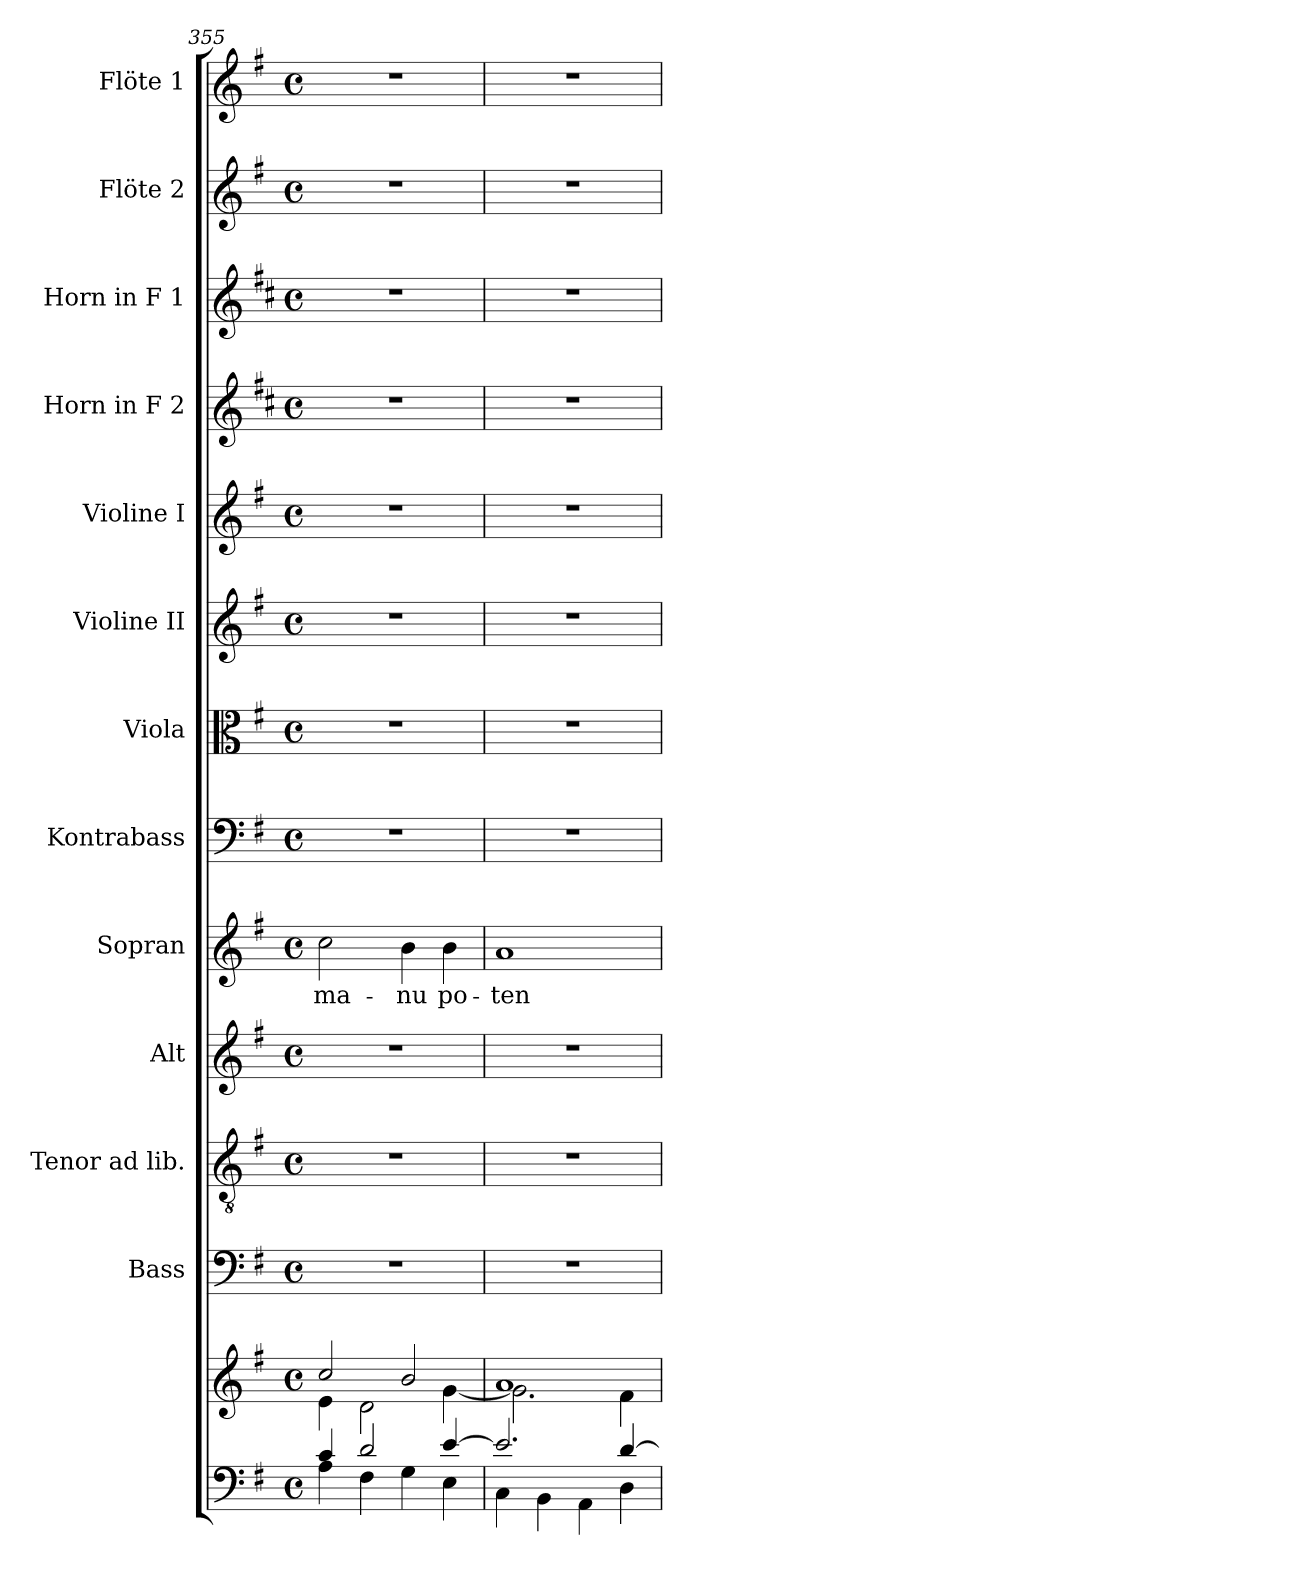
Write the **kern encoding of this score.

**kern	**kern	**kern	**kern	**kern	**kern	**text	**kern	**kern	**kern	**kern	**kern	**kern	**kern	**kern
*part13	*part13	*part12	*part11	*part10	*part9	*part9	*part8	*part7	*part6	*part5	*part4	*part3	*part2	*part1
*staff14	*staff13	*staff12	*staff11	*staff10	*staff9	*staff9	*staff8	*staff7	*staff6	*staff5	*staff4	*staff3	*staff2	*staff1
*	*	*I"Bass	*I"Tenor ad lib.	*I"Alt	*I"Sopran	*	*I"Kontrabass	*I"Viola	*I"Violine II	*I"Violine I	*I"Horn in F 2	*I"Horn in F 1	*I"Flöte 2	*I"Flöte 1
*	*	*I'B.	*I'T.	*I'A.	*I'S.	*	*I'Kb.	*I'Vla.	*I'Vl. II	*I'Vl. I	*	*	*I'Fl. 2	*I'Fl. 1
*clefF4	*clefG2	*clefF4	*clefGv2	*clefG2	*clefG2	*	*clefF4	*clefC3	*clefG2	*clefG2	*clefG2	*clefG2	*clefG2	*clefG2
*	*	*	*	*	*	*	*ITrd7c12	*	*	*	*ITrd4c7	*ITrd4c7	*	*
*k[f#]	*k[f#]	*k[f#]	*k[f#]	*k[f#]	*k[f#]	*	*k[f#]	*k[f#]	*k[f#]	*k[f#]	*k[f#]	*k[f#]	*k[f#]	*k[f#]
*G:	*G:	*G:	*G:	*G:	*G:	*	*G:	*G:	*G:	*G:	*G:	*G:	*G:	*G:
*M4/4	*M4/4	*M4/4	*M4/4	*M4/4	*M4/4	*	*M4/4	*M4/4	*M4/4	*M4/4	*M4/4	*M4/4	*M4/4	*M4/4
*met(c)	*met(c)	*met(c)	*met(c)	*met(c)	*met(c)	*	*met(c)	*met(c)	*met(c)	*met(c)	*met(c)	*met(c)	*met(c)	*met(c)
=355	=355	=355	=355	=355	=355	=355	=355	=355	=355	=355	=355	=355	=355	=355
*^	*^	*	*	*	*	*	*	*	*	*	*	*	*	*
!	!	!	!	!	!	!	!	!LO:LY:b	!	!	!	!	!	!	!	!
4c/	4A\	2cc/	4e\	1r	1r	1r	2cc\	ma-	1r	1r	1r	1r	1r	1r	1r	1r
2d/	4F#\	.	2d\	.	.	.	.	.	.	.	.	.	.	.	.	.
!	!	!	!	!	!	!	!	!LO:LY:b	!	!	!	!	!	!	!	!
.	4G\	2b/	.	.	.	.	4b\	-nu	.	.	.	.	.	.	.	.
!	!	!	!	!	!	!	!	!LO:LY:b	!	!	!	!	!	!	!	!
[>4e/	4E\	.	[<4g\	.	.	.	4b\	po-	.	.	.	.	.	.	.	.
=356	=356	=356	=356	=356	=356	=356	=356	=356	=356	=356	=356	=356	=356	=356	=356	=356
!	!	!	!	!	!	!	!	!LO:LY:b	!	!	!	!	!	!	!	!
2.e/]	4C\	1a	2.g\]	1r	1r	1r	1a	-ten-	1r	1r	1r	1r	1r	1r	1r	1r
.	4BB\	.	.	.	.	.	.	.	.	.	.	.	.	.	.	.
.	4AA\	.	.	.	.	.	.	.	.	.	.	.	.	.	.	.
[>4d/	4D\	.	4f#\	.	.	.	.	.	.	.	.	.	.	.	.	.
*v	*v	*	*	*	*	*	*	*	*	*	*	*	*	*	*	*
*	*v	*v	*	*	*	*	*	*	*	*	*	*	*	*	*
=	=	=	=	=	=	=	=	=	=	=	=	=	=	=
*-	*-	*-	*-	*-	*-	*-	*-	*-	*-	*-	*-	*-	*-	*-
